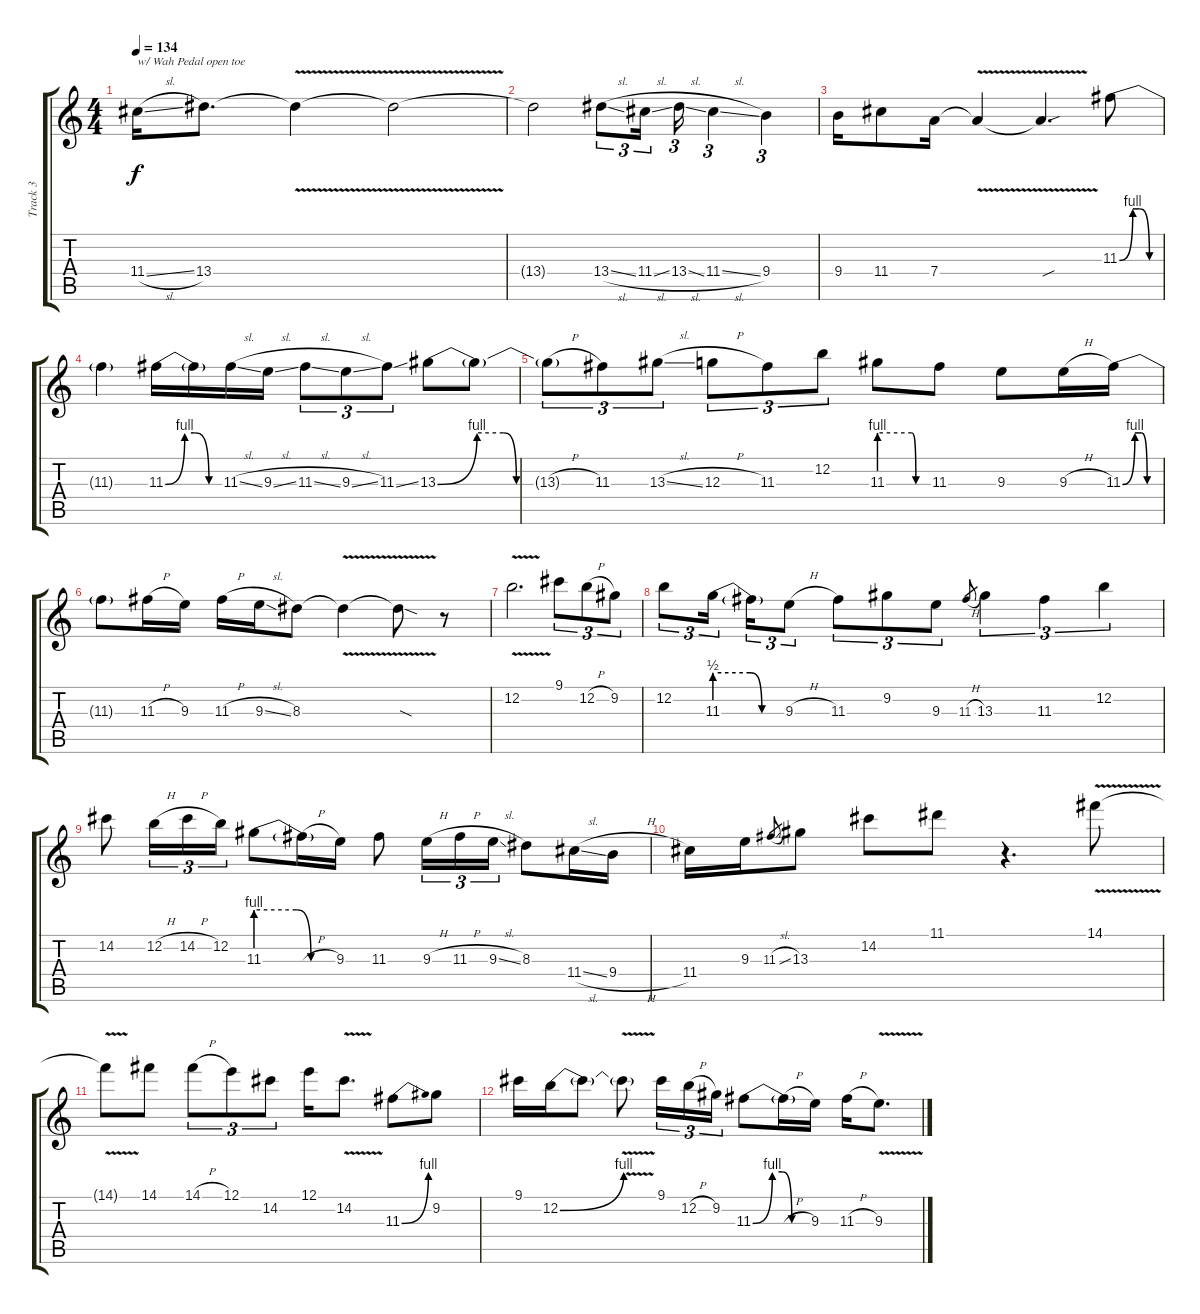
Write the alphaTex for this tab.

\track ("Track 3" "Track 3") {instrument distortionguitar}
\staff {score tabs}
\tuning (E4 B3 G3 D3 A2 E2) {hide}
\ts (4 4)
\tempo 134
\clef g2
\ks c
11.4{sl}.16{txt "w/ Wah Pedal open toe" dy f} 13.4.8{d} 13.4{v t}.4 13.4{t}.2 |
13.4{t}.2 13.4{sl}.8{tu (3 2)} 11.4{sl}.16{tu (3 2)} 13.4{sl}.16{tu (3 2)} 11.4{sl}.4{tu (3 2)} 9.4.4{tu (3 2)} |
9.4.16 11.4.8 7.4.16 7.4{v t}.4 7.4{sou t}.4{d} 11.3{be (custom 0 0 20 4 30 4 45 0 60 0)}.8 |
11.3{t}.4 11.3{be (custom 0 0 20 4 30 4 45 0 60 0)}.16 11.3{t}.16 11.3{sl}.16 9.3{sl}.16 11.3{sl}.8{tu (3 2)} 9.3{sl}.8{tu (3 2)} 11.3{ss}.8{tu (3 2)} 13.3{be (custom 0 0 15 4 25 4 30 0 60 0)}.8 13.3{t}.8 |
13.3{h t}.8{tu (3 2)} 11.3.8{tu (3 2)} 13.3{sl}.8{tu (3 2)} 12.3{h}.8{tu (3 2)} 11.3.8{tu (3 2)} 12.2.8{tu (3 2)} 11.3{be (custom 0 4 40 4 45 0 60 0)}.8 11.3.8 9.3.8 9.3{h}.16 11.3{be (custom 0 0 20 4 30 4 40 0 60 0)}.16 |
11.3{t}.8 11.3{h}.16 9.3.16 11.3{h}.16 9.3{sl}.16 8.3.8 8.3{v t}.4 8.3{sod t}.8 r.8 |
12.2{v}.2{d} 9.1.8{tu (3 2)} 12.2{h}.8{tu (3 2)} 9.2.8{tu (3 2)} |
12.2.8{tu (3 2)} 11.3{be (custom 0 2 30 2 40 0 60 0)}.16{tu (3 2) beam splitsecondary} 11.3{t}.16{tu (3 2)} 9.3{h}.8{tu (3 2)} 11.3.8{tu (3 2)} 9.2.8{tu (3 2)} 9.3.8{tu (3 2)} 11.3{h}.8{gr} 13.3.4{tu (3 2)} 11.3.4{tu (3 2)} 12.2.4{tu (3 2)} |
14.2.8 12.2{h}.16{tu (3 2)} 14.2{h}.16{tu (3 2)} 12.2.16{tu (3 2)} 11.3{be (custom 0 4 30 4 41 0 60 0)}.8 11.3{h t}.16 9.3.16 11.3.8 9.3{h}.16{tu (3 2)} 11.3{h}.16{tu (3 2)} 9.3{sl}.16{tu (3 2)} 8.3.8 11.4{sl}.16 9.4{h}.16 |
11.4.16 9.3.16 11.3{sl}.8{gr} 13.3.8 14.2.8 11.1.8 r.4{d} 14.1{v}.8 |
14.1{t}.8 14.1.8 14.1{h}.8{tu (3 2)} 12.1.8{tu (3 2)} 14.2.8{tu (3 2)} 12.1.16 14.2{v}.8{d} 11.3{be (bend 0 0 60 4)}.8 9.2.8 |
9.1.16 12.2{be (bend 0 0 60 4)}.16 12.2{t}.8 12.2{v t}.8 9.1.16{tu (3 2)} 12.2{h}.16{tu (3 2)} 9.2.16{tu (3 2)} 11.3{be (custom 0 0 20 4 30 4 40 0 60 0)}.8 11.3{h t}.16 9.3.16 11.3{h}.16 9.3{v}.8{d}
